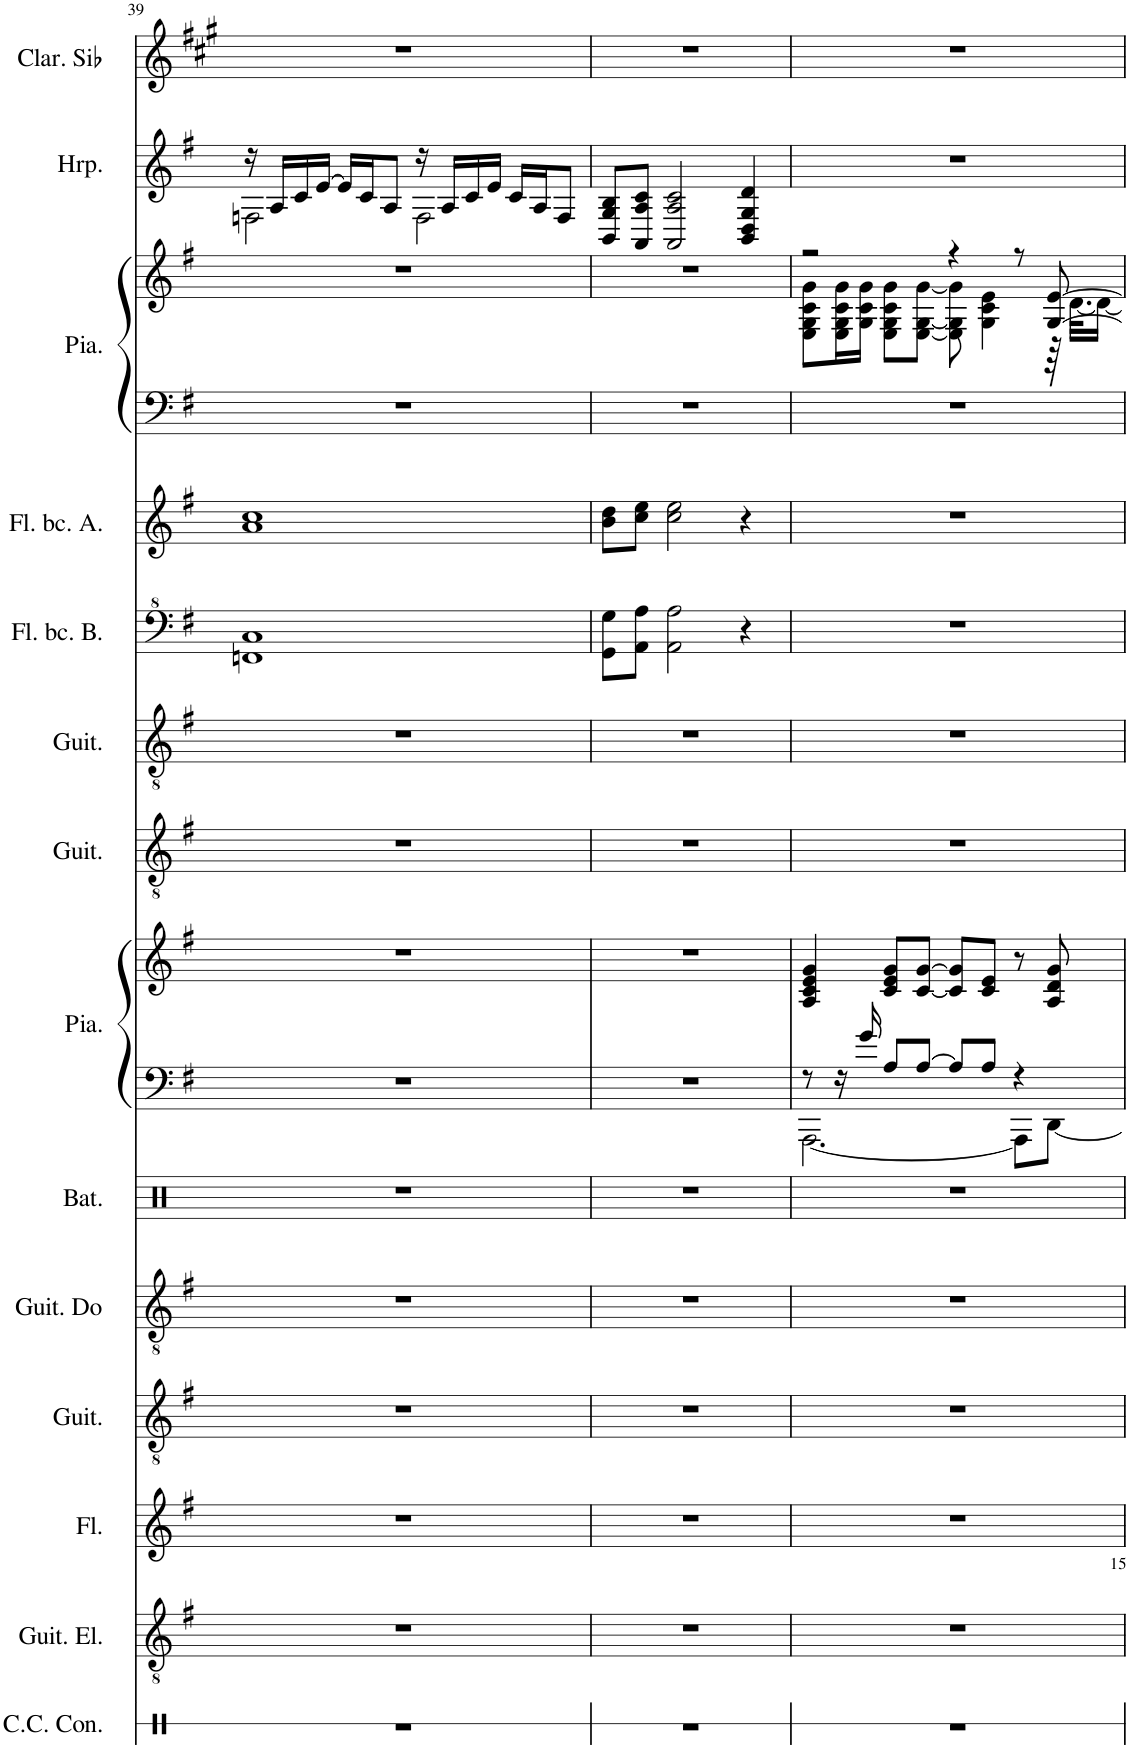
**kern	**kern	**kern	**kern	**kern	**kern	**kern	**kern	**kern	**kern	**kern	**kern	**kern	**kern	**kern	**kern
*part14	*part13	*part12	*part11	*part10	*part9	*part8	*part8	*part7	*part6	*part5	*part4	*part3	*part3	*part2	*part1
*staff16	*staff15	*staff14	*staff13	*staff12	*staff11	*staff10	*staff9	*staff8	*staff7	*staff6	*staff5	*staff4	*staff3	*staff2	*staff1
*I"Caisse claire de concert, Guitar Fret Noise	*I"Guitare électrique, Distortion Guitar	*I"Flûte	*I"Guitare acoustique, Acoustic Guitar (steel)	*I"Guitare Contra, Electric Guitar (muted)	*I"Batterie, Drums	*I"Piano	*	*I"Guitare acoustique, Acoustic Guitar (steel)	*I"Guitare acoustique, Electric Guitar (muted)	*I"Flûte à bec Basse, Recorder	*I"Flûte à bec Alto, Recorder	*I"Piano	*	*I"Harpe	*I"Clarinette en Sib
*I'C.C. Con.	*I'Guit. El.	*I'Fl.	*I'Guit.	*	*I'Bat.	*I'Pia.	*	*I'Guit.	*I'Guit.	*I'Fl. bc. B.	*I'Fl. bc. A.	*I'Pia.	*	*I'Hrp.	*I'Clar. Sib
!!LO:PB:g=z
*clefX	*clefGv2	*clefG2	*clefGv2	*clefGv2	*clefX	*clefF4	*clefG2	*clefGv2	*clefGv2	*clefF^4	*clefG2	*clefF4	*clefG2	*clefG2	*clefG2
*	*	*	*	*	*	*	*	*	*	*	*	*	*	*	*Trd1c2
*k[f#]	*k[f#]	*k[f#]	*k[f#]	*k[f#]	*k[]	*k[f#]	*k[f#]	*k[f#]	*k[f#]	*k[f#]	*k[f#]	*k[f#]	*k[f#]	*k[f#]	*k[f#c#g#]
*M4/4	*M4/4	*M4/4	*M4/4	*M4/4	*M4/4	*M4/4	*M4/4	*M4/4	*M4/4	*M4/4	*M4/4	*M4/4	*M4/4	*M4/4	*M4/4
=39	=39	=39	=39	=39	=39	=39	=39	=39	=39	=39	=39	=39	=39	=39	=39
*	*	*	*	*	*	*	*	*	*	*	*	*	*	*^	*
1r	1r	1r	1r	1r	1r	1r	1r	1r	1r	1Fn 1c	1a 1cc	1r	1r	16r	2Fn\	1r
.	.	.	.	.	.	.	.	.	.	.	.	.	.	16A/LL	.	.
.	.	.	.	.	.	.	.	.	.	.	.	.	.	16c/	.	.
.	.	.	.	.	.	.	.	.	.	.	.	.	.	[16e/JJ	.	.
.	.	.	.	.	.	.	.	.	.	.	.	.	.	16e/LL]	.	.
.	.	.	.	.	.	.	.	.	.	.	.	.	.	16c/J	.	.
.	.	.	.	.	.	.	.	.	.	.	.	.	.	8A/J	.	.
.	.	.	.	.	.	.	.	.	.	.	.	.	.	16r	2F\	.
.	.	.	.	.	.	.	.	.	.	.	.	.	.	16A/LL	.	.
.	.	.	.	.	.	.	.	.	.	.	.	.	.	16c/	.	.
.	.	.	.	.	.	.	.	.	.	.	.	.	.	16e/JJ	.	.
.	.	.	.	.	.	.	.	.	.	.	.	.	.	16c/LL	.	.
.	.	.	.	.	.	.	.	.	.	.	.	.	.	16A/J	.	.
.	.	.	.	.	.	.	.	.	.	.	.	.	.	8F/J	.	.
*	*	*	*	*	*	*	*	*	*	*	*	*	*	*v	*v	*
=40	=40	=40	=40	=40	=40	=40	=40	=40	=40	=40	=40	=40	=40	=40	=40
1r	1r	1r	1r	1r	1r	1r	1r	1r	1r	8G\ 8g\L	8b\ 8dd\L	1r	1r	8BB/ 8G/ 8B/L	1r
.	.	.	.	.	.	.	.	.	.	8A\ 8a\J	8cc\ 8ee\J	.	.	8AA/ 8A/ 8c/J	.
.	.	.	.	.	.	.	.	.	.	2A\ 2a\	2cc\ 2ee\	.	.	2AA/ 2A/ 2c/	.
.	.	.	.	.	.	.	.	.	.	4r	4r	.	.	4BB/ 4D/ 4G/ 4d/	.
=41	=41	=41	=41	=41	=41	=41	=41	=41	=41	=41	=41	=41	=41	=41	=41
*	*	*	*	*	*	*^	*	*	*	*	*	*	*^	*	*
1r	1r	1r	1r	1r	1r	8r	[2.AAA\	4A/ 4c/ 4e/ 4g/	1r	1r	1r	1r	1r	2r	8E\ 8G\ 8c\ 8g\L	1r	1r
.	.	.	.	.	.	16r	.	.	.	.	.	.	.	.	16E\ 16G\ 16c\ 16g\L	.	.
.	.	.	.	.	.	16g/	.	.	.	.	.	.	.	.	16G\ 16c\ 16g\JJ	.	.
.	.	.	.	.	.	8A/L	.	8c/ 8e/ 8g/L	.	.	.	.	.	.	8E\ 8G\ 8c\ 8g\L	.	.
.	.	.	.	.	.	[8A/J	.	[8c/ [8g/J	.	.	.	.	.	.	[8E\ [8G\ [8g\J	.	.
.	.	.	.	.	.	8A/L]	.	8c/] 8g/]L	.	.	.	.	.	4r	8E\] 8G\] 8g\]	.	.
.	.	.	.	.	.	8A/J	.	8c/ 8e/J	.	.	.	.	.	.	4G\ 4c\ 4e\	.	.
.	.	.	.	.	.	4r	8AAA\L]	8r	.	.	.	.	.	8r	.	.	.
.	.	.	.	.	.	.	[8DD\J	8A/ 8d/ 8g/	.	.	.	.	.	[8G/ [8e/	64r	.	.
.	.	.	.	.	.	.	.	.	.	.	.	.	.	.	[32.d\KLL	.	.
.	.	.	.	.	.	.	.	.	.	.	.	.	.	.	16d\JJ_	.	.
*	*	*	*	*	*	*v	*v	*	*	*	*	*	*	*v	*v	*	*
=	=	=	=	=	=	=	=	=	=	=	=	=	=	=	=
*-	*-	*-	*-	*-	*-	*-	*-	*-	*-	*-	*-	*-	*-	*-	*-
